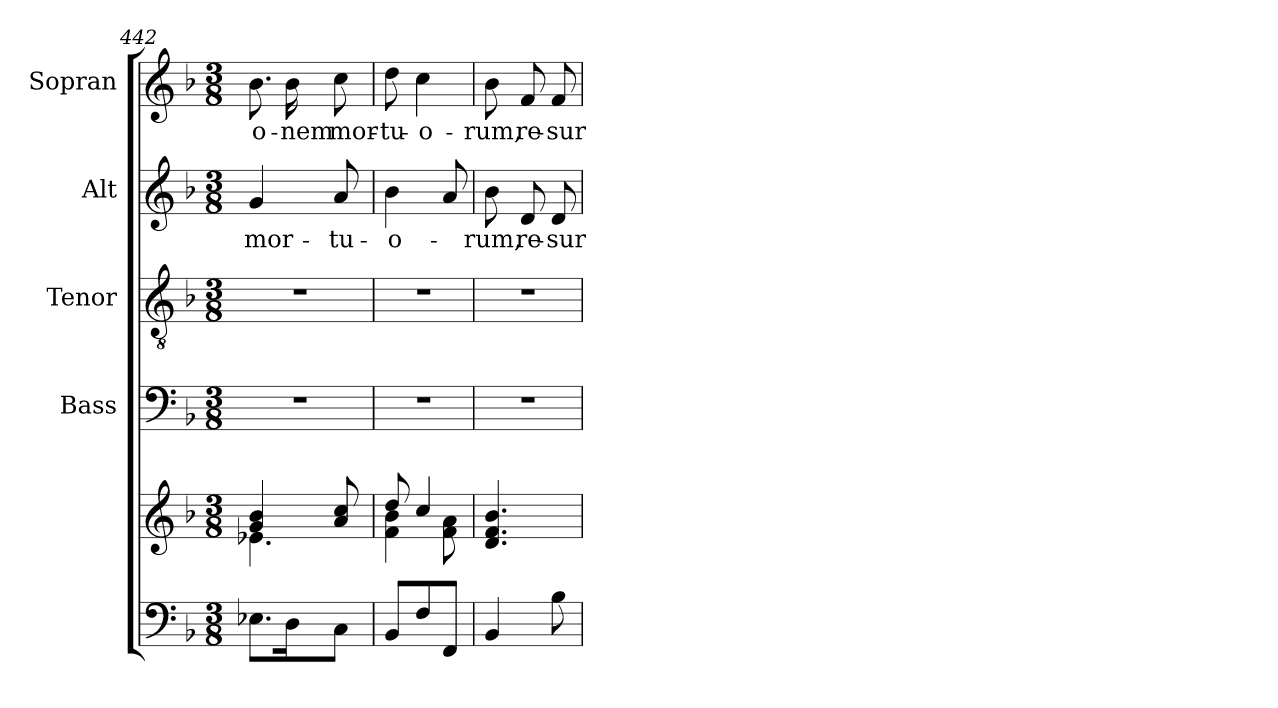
**kern	**kern	**kern	**kern	**kern	**text	**kern	**text
*part5	*part5	*part4	*part3	*part2	*part2	*part1	*part1
*staff6	*staff5	*staff4	*staff3	*staff2	*staff2	*staff1	*staff1
*	*	*I"Bass	*I"Tenor	*I"Alt	*	*I"Sopran	*
*	*	*I'B.	*I'T.	*I'A.	*	*I'S.	*
!!LO:PB:g=z
*clefF4	*clefG2	*clefF4	*clefGv2	*clefG2	*	*clefG2	*
*k[b-]	*k[b-]	*k[b-]	*k[b-]	*k[b-]	*	*k[b-]	*
*F:	*F:	*F:	*F:	*F:	*	*F:	*
*M3/8	*M3/8	*M3/8	*M3/8	*M3/8	*	*M3/8	*
=442	=442	=442	=442	=442	=442	=442	=442
*	*^	*	*	*	*	*	*
!	!	!	!	!	!	!LO:LY:b	!	!LO:LY:b
8.E-X\L	4g/ 4b-/	4.e-X\	4.r	4.r	4g/	mor-	8.b-\	-o-
!	!	!	!	!	!	!	!	!LO:LY:b
16D\k	.	.	.	.	.	.	16b-\	-nem
!	!	!	!	!	!	!LO:LY:b	!	!LO:LY:b
8C\J	8a/ 8cc/	.	.	.	8a/	-tu-	8cc\	mor-
=443	=443	=443	=443	=443	=443	=443	=443	=443
!	!	!	!	!	!	!LO:LY:b	!	!LO:LY:b
8BB-/L	8dd/	4f\ 4b-\	4.r	4.r	4b-\	-o-	8dd\	-tu-
!	!	!	!	!	!	!	!	!LO:LY:b
8F/	4cc/	.	.	.	.	.	4cc\	-o-
8FF/J	.	8f\ 8a\	.	.	8a/	.	.	.
=444	=444	=444	=444	=444	=444	=444	=444	=444
!	!	!	!	!	!	!LO:LY:b	!	!LO:LY:b
*	*v	*v	*	*	*	*	*	*
4BB-/	4.d/ 4.f/ 4.b-/	4.r	4.r	8b-\	-rum,	8b-\	-rum,
!	!	!	!	!	!LO:LY:b	!	!LO:LY:b
.	.	.	.	8d/	re-	8f/	re-
!	!	!	!	!	!LO:LY:b	!	!LO:LY:b
8B-\	.	.	.	8d/	-sur-	8f/	-sur-
=	=	=	=	=	=	=	=
*-	*-	*-	*-	*-	*-	*-	*-
